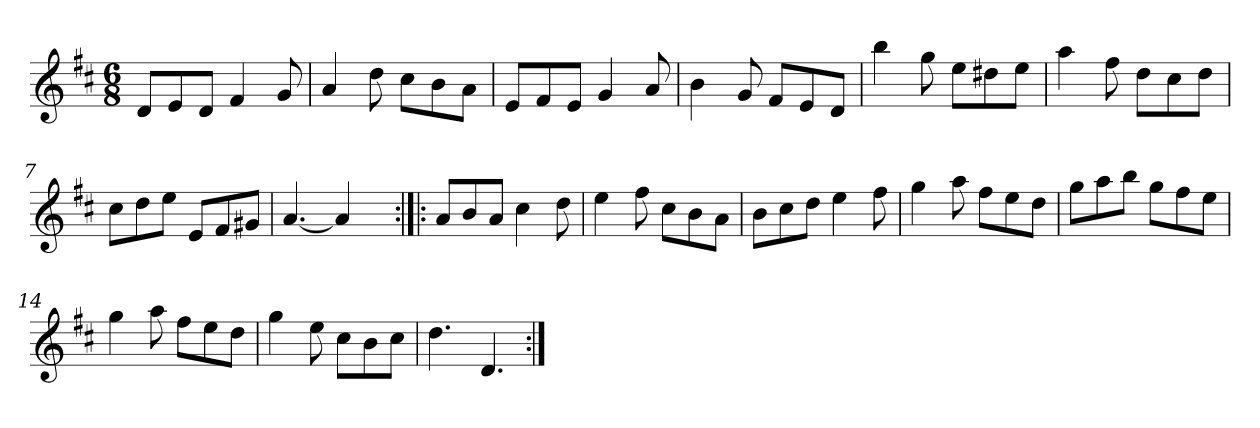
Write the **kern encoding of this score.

**kern
*part1
*staff1
*clefG2
*k[f#c#]
*D:
*M6/8
*MM120
=1
8d/L
8e/
8d/J
4f#
8g
=2
4a
8dd
8cc#\L
8b\
8a\J
=3
8e/L
8f#/
8e/J
4g
8a
=4
4b
8g
8f#/L
8e/
8d/J
=5
4bb
8gg
8ee\L
8dd#X\
8ee\J
=6
4aa
8ff#
8dd\L
8cc#\
8dd\J
=7
8cc#\L
8dd\
8ee\J
8e/L
8f#/
8g#X/J
=8
[4.a
4a]
8ryy
=9:|!|:
8a/L
8b/
8a/J
4cc#
8dd
=10
4ee
8ff#
8cc#\L
8b\
8a\J
=11
8b\L
8cc#\
8dd\J
4ee
8ff#
=12
4gg
8aa
8ff#\L
8ee\
8dd\J
=13
8gg\L
8aa\
8bb\J
8gg\L
8ff#\
8ee\J
=14
4gg
8aa
8ff#\L
8ee\
8dd\J
=15
4gg
8ee
8cc#\L
8b\
8cc#\J
=16
4.dd
4.d
=:|!
*-
